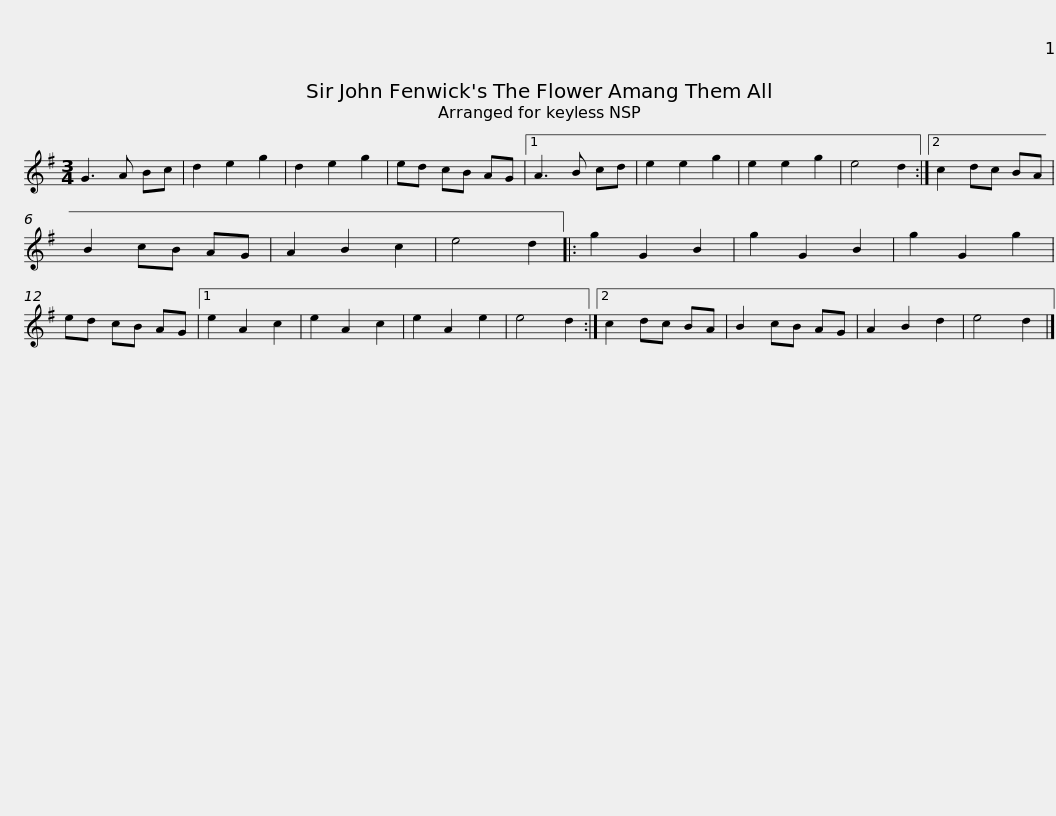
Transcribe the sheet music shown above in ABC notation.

X:1
L:1/8
M:3/4
I:linebreak $
K:G
V:1 treble
V:1
 G3 A Bc | d2 e2 g2 | d2 e2 g2 | ed cB AG |1 A3 B cd |$ %5
 e2 e2 g2 | e2 e2 g2 | e4 d2 :|2 c2 dc BA |$ B2 cB AG | %10
 A2 B2 c2 | e4 d2 |: g2 G2 B2 |$ g2 G2 B2 | g2 G2 g2 | %15
 ed cB AG |1 e2 A2 c2 |$ e2 A2 c2 | e2 A2 e2 | e4 d2 :|2 %20
 c2 dc BA |$ B2 cB AG | A2 B2 d2 | e4 d2 |] %24
